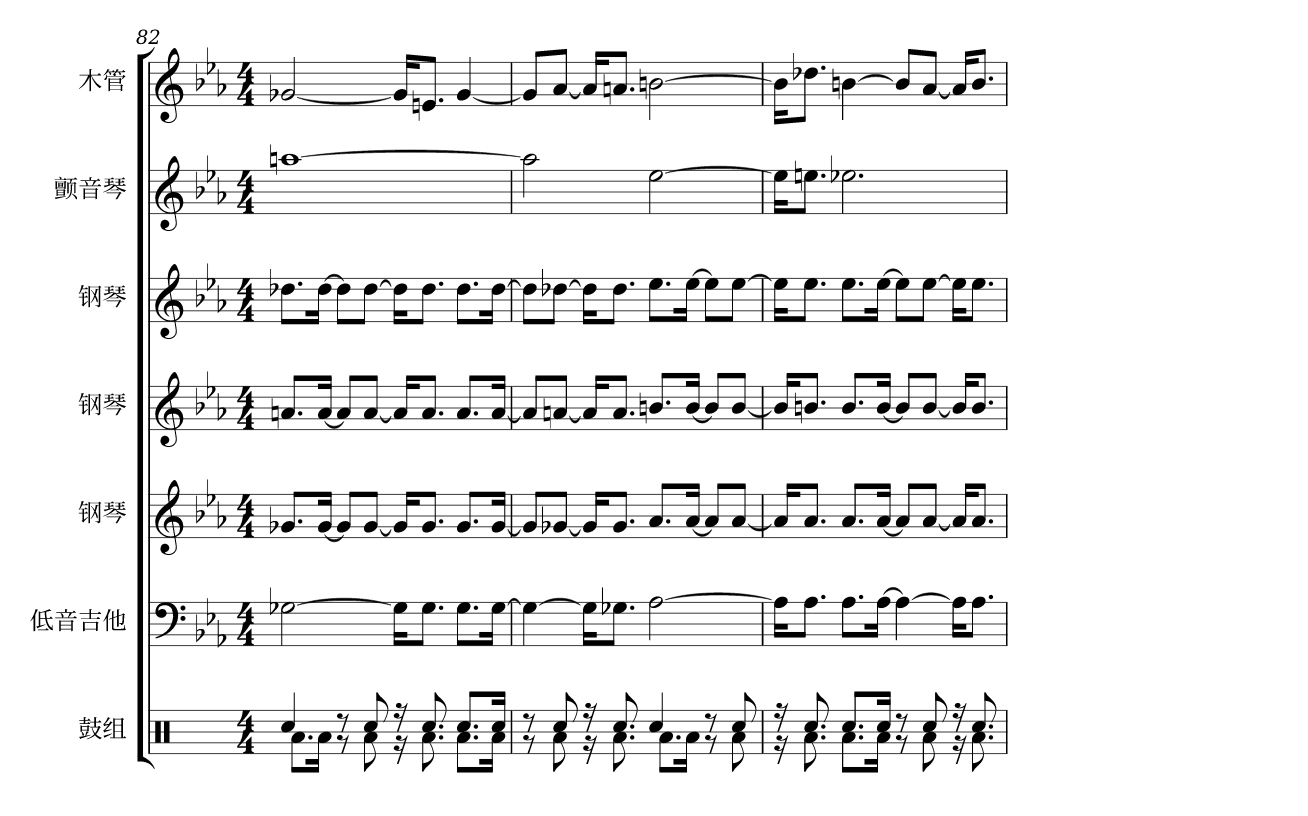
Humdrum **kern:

**kern	**kern	**kern	**kern	**kern	**kern	**kern
*part7	*part6	*part5	*part4	*part3	*part2	*part1
*staff7	*staff6	*staff5	*staff4	*staff3	*staff2	*staff1
*I"鼓组	*I"低音吉他	*I"钢琴	*I"钢琴	*I"钢琴	*I"颤音琴	*I"木管
!!LO:PB:g=z
*clefX	*clefF4	*clefG2	*clefG2	*clefG2	*clefG2	*clefG2
*	*ITrd7c12	*	*	*	*	*
*k[]	*k[b-e-a-]	*k[b-e-a-]	*k[b-e-a-]	*k[b-e-a-]	*k[b-e-a-]	*k[b-e-a-]
*M4/4	*M4/4	*M4/4	*M4/4	*M4/4	*M4/4	*M4/4
=82	=82	=82	=82	=82	=82	=82
*^	*	*	*	*	*	*
4Rcc/	8.Ra\L	[2GG-X\	8.g-X/L	8.an/L	8.dd-X\L	[1aan	[2g-X/
.	16Ra\Jk	.	[16g-/Jk	[16a/Jk	[16dd-\Jk	.	.
8r	8r	.	8g-/L]	8a/L]	8dd-\L]	.	.
8Rcc/	8Ra\	.	[8g-/J	[8a/J	[8dd-\J	.	.
16r	16r	16GG-\KL]	16g-/KL]	16a/KL]	16dd-\KL]	.	16g-/KL]
8.Rcc/	8.Ra\	8.GG-\J	8.g-/J	8.a/J	8.dd-\J	.	8.en/J
8.Rcc/L	8.Ra\L	8.GG-\L	8.g-/L	8.a/L	8.dd-\L	.	[4g-/
16Rcc/Jk	16Ra\Jk	[16GG-\Jk	[16g-/Jk	[16a/Jk	[16dd-\Jk	.	.
=83	=83	=83	=83	=83	=83	=83	=83
8r	8r	4GG-\_	8g-/L]	8a/L]	8dd-\L]	2aa\]	8g-/L]
8Rcc/	8Ra\	.	[8g-X/J	[8an/J	[8dd-X\J	.	[8a-/J
16r	16r	16GG-\KL]	16g-/KL]	16a/KL]	16dd-\KL]	.	16a-/KL]
8.Rcc/	8.Ra\	8.GG-X\J	8.g-/J	8.a/J	8.dd-\J	.	8.an/J
4Rcc/	8.Ra\L	[2AA-\	8.a-/L	8.bn/L	8.ee-\L	[2ee-\	[2bn\
.	16Ra\Jk	.	[16a-/Jk	[16b/Jk	[16ee-\Jk	.	.
8r	8r	.	8a-/L]	8b/L]	8ee-\L]	.	.
8Rcc/	8Ra\	.	[8a-/J	[8b/J	[8ee-\J	.	.
=84	=84	=84	=84	=84	=84	=84	=84
16r	16r	16AA-\KL]	16a-/KL]	16b/KL]	16ee-\KL]	16ee-\KL]	16b\KL]
8.Rcc/	8.Ra\	8.AA-\J	8.a-/J	8.bn/J	8.ee-\J	8.een\J	8.dd-X\J
8.Rcc/L	8.Ra\L	8.AA-\L	8.a-/L	8.b/L	8.ee-\L	2.ee-X\	[4bn\
16Rcc/Jk	16Ra\Jk	[16AA-\Jk	[16a-/Jk	[16b/Jk	[16ee-\Jk	.	.
8r	8r	4AA-\_	8a-/L]	8b/L]	8ee-\L]	.	8b/L]
8Rcc/	8Ra\	.	[8a-/J	[8b/J	[8ee-\J	.	[8a-/J
16r	16r	16AA-\KL]	16a-/KL]	16b/KL]	16ee-\KL]	.	16a-/KL]
8.Rcc/	8.Ra\	8.AA-\J	8.a-/J	8.b/J	8.ee-\J	.	8.b/J
*v	*v	*	*	*	*	*	*
=	=	=	=	=	=	=
*-	*-	*-	*-	*-	*-	*-
